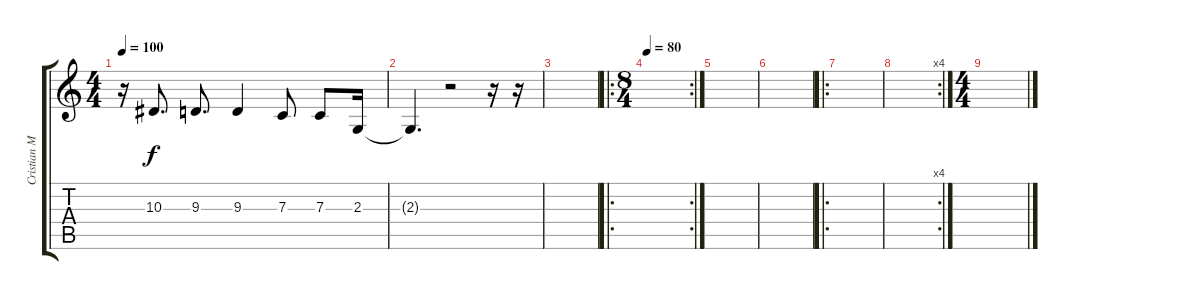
\track ("Cristian Machado (Back Vocals)" "Cristian M") {instrument shakuhachi}
\staff {score tabs}
\tuning (D4 A3 F3 C3 G2 C2) {hide}
\ts (4 4)
\tempo 100
\clef g2
\ks c
r.16{dy f} 10.3.8{d} 9.3.8{d} 9.3.4 7.3.8 7.3.8 2.3.16 |
2.3{t}.4{d} r.2 r.16 r.16 |
|
\ro
\rc 2
\ts (8 4)
\tempo 80
|
|
|
\ro
|
\rc 4
|
\ts (4 4)
